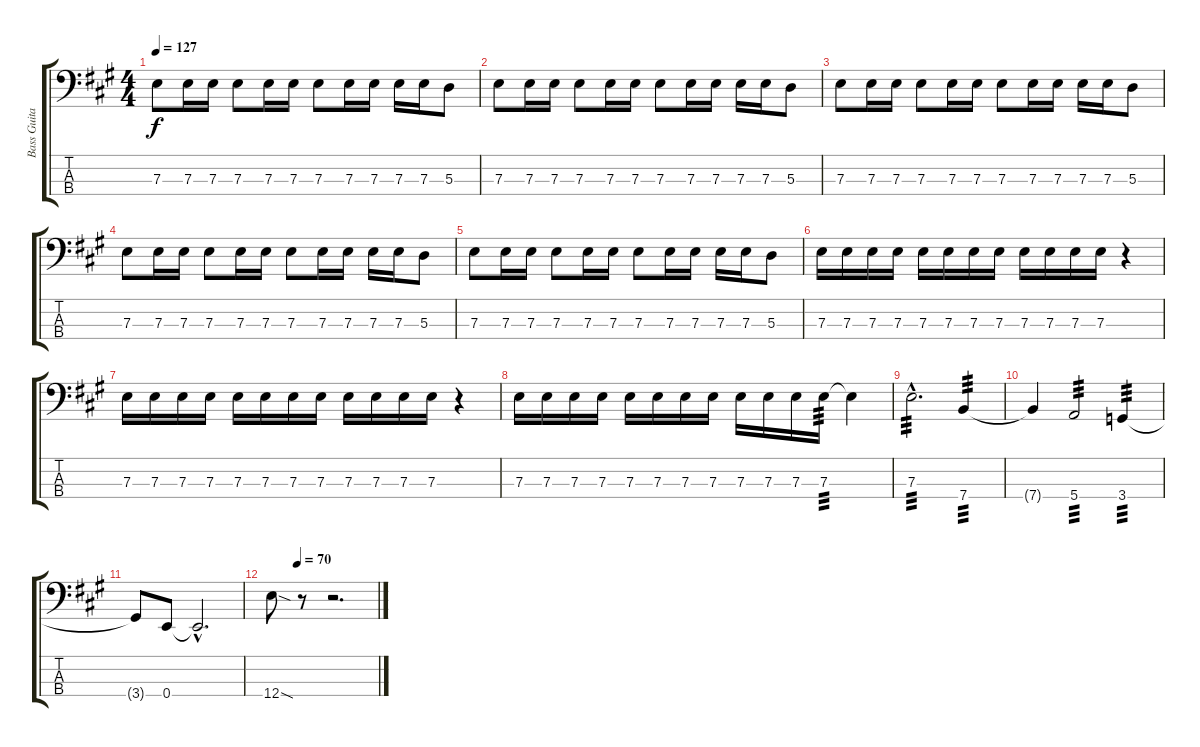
\track ("Bass Guitar" "Bass Guita") {instrument electricbasspick}
\staff {score tabs}
\tuning (G2 D2 A1 E1) {hide}
\ts (4 4)
\tempo 127
\clef f4
\ks a
7.3.8{dy f} 7.3.16 7.3.16 7.3.8 7.3.16 7.3.16 7.3.8 7.3.16 7.3.16 7.3.16 7.3.16 5.3.8 |
7.3.8 7.3.16 7.3.16 7.3.8 7.3.16 7.3.16 7.3.8 7.3.16 7.3.16 7.3.16 7.3.16 5.3.8 |
7.3.8 7.3.16 7.3.16 7.3.8 7.3.16 7.3.16 7.3.8 7.3.16 7.3.16 7.3.16 7.3.16 5.3.8 |
7.3.8 7.3.16 7.3.16 7.3.8 7.3.16 7.3.16 7.3.8 7.3.16 7.3.16 7.3.16 7.3.16 5.3.8 |
7.3.8 7.3.16 7.3.16 7.3.8 7.3.16 7.3.16 7.3.8 7.3.16 7.3.16 7.3.16 7.3.16 5.3.8 |
7.3.16 7.3.16 7.3.16 7.3.16 7.3.16 7.3.16 7.3.16 7.3.16 7.3.16 7.3.16 7.3.16 7.3.16 r.4 |
7.3.16 7.3.16 7.3.16 7.3.16 7.3.16 7.3.16 7.3.16 7.3.16 7.3.16 7.3.16 7.3.16 7.3.16 r.4 |
7.3.16 7.3.16 7.3.16 7.3.16 7.3.16 7.3.16 7.3.16 7.3.16 7.3.16 7.3.16 7.3.16 7.3.16{tp 3} 7.3{t}.4 |
7.3{hac}.2{d tp 3} 7.4.4{tp 3} |
7.4{t}.4 5.4.2{tp 3} 3.4.4{tp 3} |
3.4{t}.8 0.4.8 0.4{hac t}.2{d} |
\tempo (70 0.25)
12.4{sod}.8 r.8 r.2{d}
